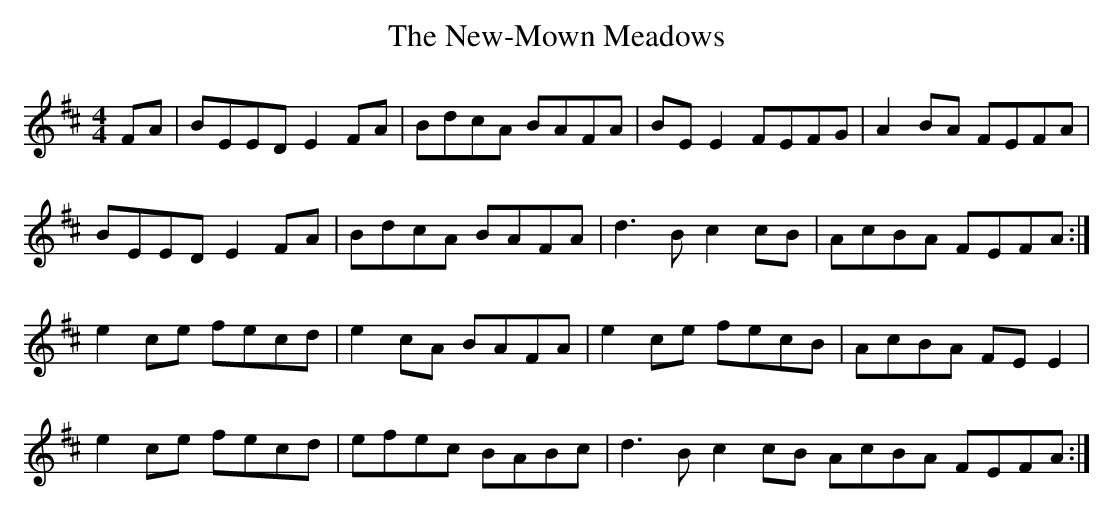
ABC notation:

X:1
T:The New-Mown Meadows
M:4/4
L:1/8
K:D
FA|BEED E2 FA|BdcA BAFA|BE E2 FEFG|A2 BA FEFA|
BEED E2 FA|BdcA BAFA|d3 B c2 cB|AcBA FEFA :|
e2 ce fecd|e2 cA BAFA|e2 ce fecB|AcBA FE E2|
e2 ce fecd|efec BABc|d3 B c2 cB AcBA FEFA :|
